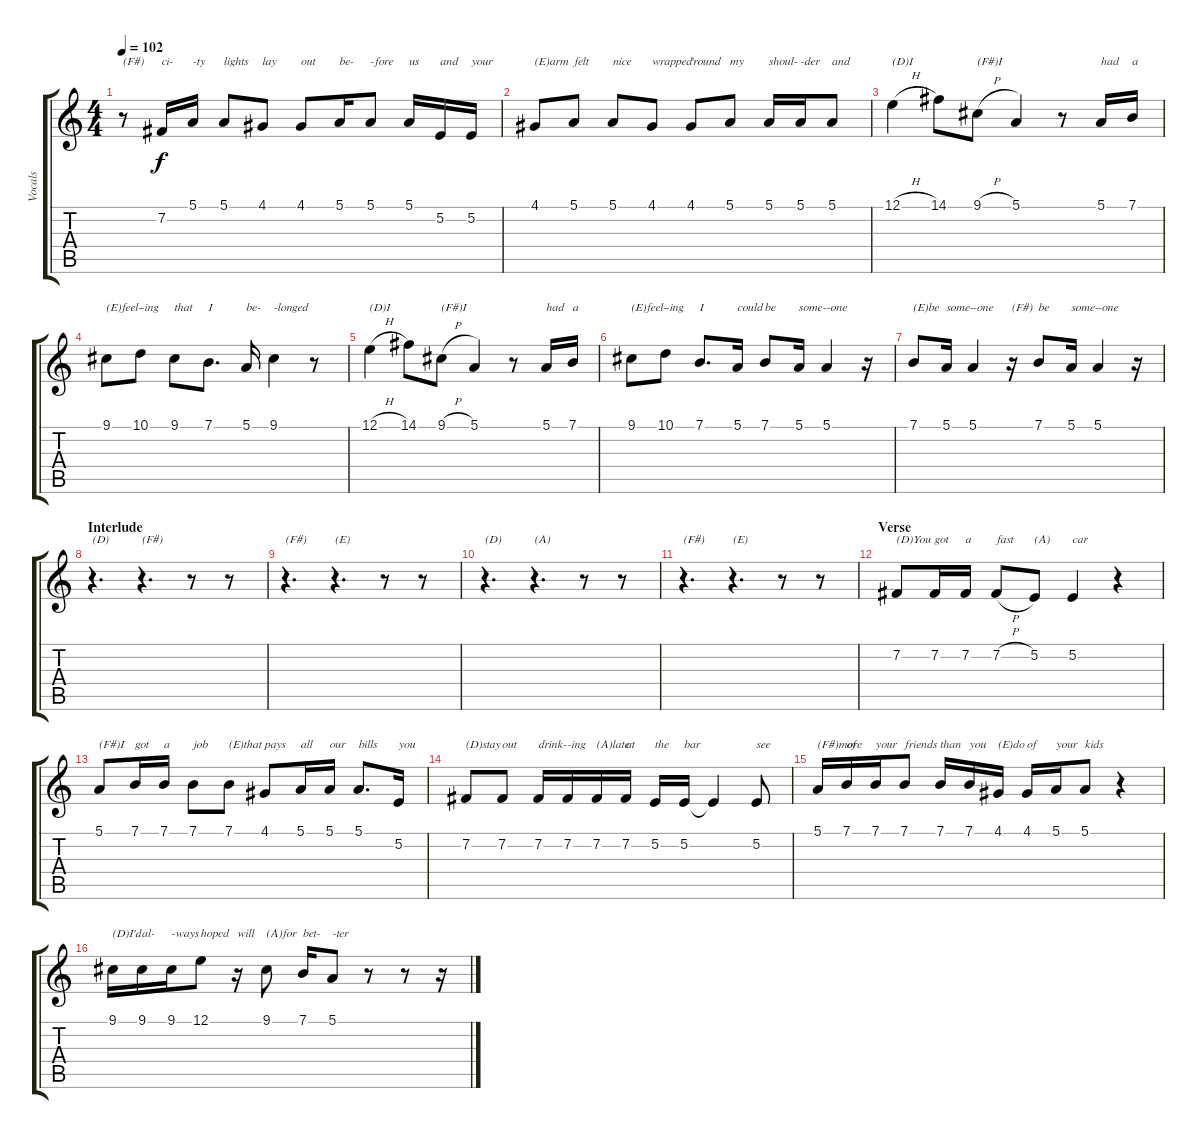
\track ("Vocals" "Vocals") {instrument steeldrums}
\staff {score tabs}
\tuning (E4 B3 G3 D3 A2 E2) {hide}
\ts (4 4)
\tempo 102
\clef g2
\ks c
r.8{txt "(F#)" dy f} 7.2.16{txt "ci-"} 5.1.16{txt "-ty"} 5.1.8{txt "lights"} 4.1.8{txt "lay"} 4.1.8{txt "out"} 5.1.16{txt "be-"} 5.1.8{txt "-fore"} 5.1.16{txt "us"} 5.2.16{txt "and"} 5.2.16{txt "your"} |
4.1.8{txt "(E)arm"} 5.1.8{txt "felt"} 5.1.8{txt "nice"} 4.1.8{txt "wrapped"} 4.1.8{txt "'round"} 5.1.8{txt "my"} 5.1.16{txt "shoul-"} 5.1.16{txt "-der"} 5.1.8{txt "and"} |
12.1{h}.4{txt "(D)I"} 14.1.8 9.1{h}.8{txt "(F#)I"} 5.1.4 r.8 5.1.16{txt "had"} 7.1.16{txt "a"} |
9.1.8{txt "(E)feel-"} 10.1.8{txt "-ing"} 9.1.8{txt "that"} 7.1.8{d txt "I"} 5.1.16{txt "be-"} 9.1.4{txt "-longed"} r.8 |
12.1{h}.4{txt "(D)I"} 14.1.8 9.1{h}.8{txt "(F#)I"} 5.1.4 r.8 5.1.16{txt "had"} 7.1.16{txt "a"} |
9.1.8{txt "(E)feel-"} 10.1.8{txt "-ing"} 7.1.8{d txt "I"} 5.1.16{txt "could"} 7.1.8{txt "be"} 5.1.16{txt "some-"} 5.1.4{txt "-one"} r.16 |
7.1.8{txt "(E)be"} 5.1.16{txt "some-"} 5.1.4{txt "-one"} r.16{txt "(F#)"} 7.1.8{txt "be"} 5.1.16{txt "some-"} 5.1.4{txt "-one"} r.16 |
\section ("" "Interlude")
r.4{d txt "(D)"} r.4{d txt "(F#)"} r.8 r.8 |
r.4{d txt "(F#)"} r.4{d txt "(E)"} r.8 r.8 |
r.4{d txt "(D)"} r.4{d txt "(A)"} r.8 r.8 |
r.4{d txt "(F#)"} r.4{d txt "(E)"} r.8 r.8 |
\section ("" "Verse")
7.2.8{txt "(D)You"} 7.2.16{txt "got"} 7.2.16{txt "a"} 7.2{h}.8{txt "fast"} 5.2.8{txt "(A)"} 5.2.4{txt "car"} r.4 |
5.1.8{txt "(F#)I"} 7.1.16{txt "got"} 7.1.16{txt "a"} 7.1.8{txt "job"} 7.1.8{txt "(E)that"} 4.1.8{txt "pays"} 5.1.16{txt "all"} 5.1.16{txt "our"} 5.1.8{d txt "bills"} 5.2.16{txt "you"} |
7.2.8{txt "(D)stay"} 7.2.8{txt "out"} 7.2.16{txt "drink-"} 7.2.16{txt "-ing"} 7.2.16{txt "(A)late"} 7.2.16{txt "at"} 5.2.16{txt "the"} 5.2.16{txt "bar"} 5.2{t}.4 5.2.8{txt "see"} |
5.1.16{txt "(F#)more"} 7.1.16{txt "of"} 7.1.16{txt "your"} 7.1.8{txt "friends"} 7.1.16{txt "than"} 7.1.16{txt "you"} 4.1.16{txt "(E)do"} 4.1.16{txt "of"} 5.1.16{txt "your"} 5.1.8{txt "kids"} r.4 |
9.1.16{txt "(D)I'd"} 9.1.16{txt "al-"} 9.1.16{txt "-ways"} 12.1.8{txt "hoped"} r.16{txt "will"} 9.1.8{txt "(A)for"} 7.1.16{txt "bet-"} 5.1.8{txt "-ter"} r.8 r.8 r.16
